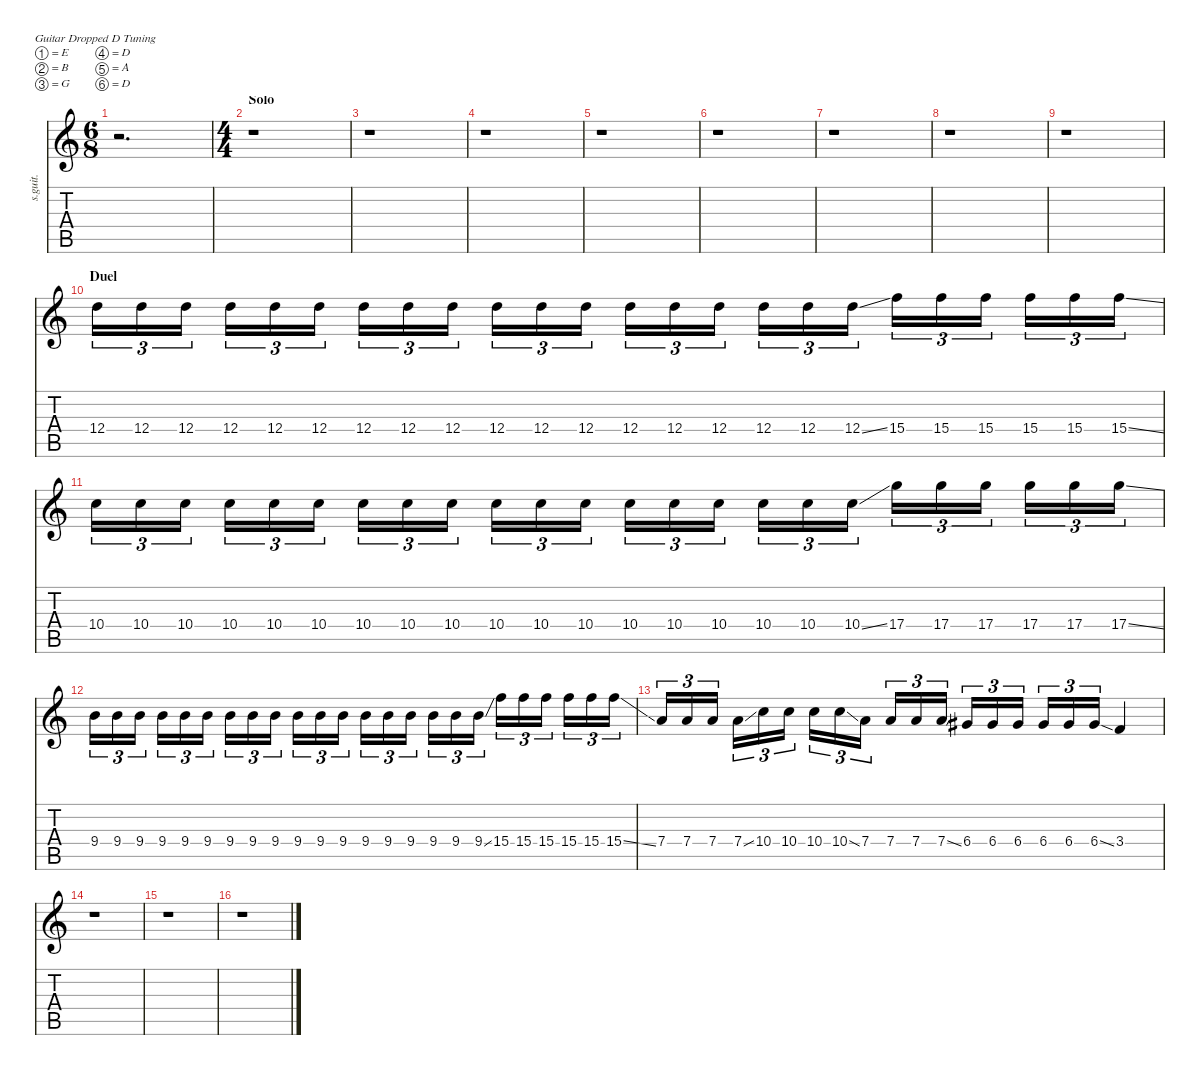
\defaultSystemsLayout 4
\hideDynamics
\bracketExtendMode nobrackets
\track ("Backing Guitar 2" "s.guit.") {instrument distortionguitar}
\staff {score tabs}
\tuning (E4 B3 G3 D3 A2 D2)
\ts (6 8)
\tempo (130 hide)
\clef g2
\ks c
r.2{d dy f} |
\ts (4 4)
\beaming (8 2 2 2 2)
\section ("" "Solo")
r.1 |
r.1 |
r.1 |
r.1 |
r.1 |
r.1 |
r.1 |
r.1 |
\section ("" "Duel")
12.4.16{tu (3 2) lyrics (0 "") lyrics (1 "") lyrics (2 "") lyrics (3 "") lyrics (4 "")} 12.4.16{tu (3 2) lyrics (0 "") lyrics (1 "") lyrics (2 "") lyrics (3 "") lyrics (4 "")} 12.4.16{tu (3 2) lyrics (0 "") lyrics (1 "") lyrics (2 "") lyrics (3 "") lyrics (4 "")} 12.4.16{tu (3 2) lyrics (0 "") lyrics (1 "") lyrics (2 "") lyrics (3 "") lyrics (4 "")} 12.4.16{tu (3 2) lyrics (0 "") lyrics (1 "") lyrics (2 "") lyrics (3 "") lyrics (4 "")} 12.4.16{tu (3 2) lyrics (0 "") lyrics (1 "") lyrics (2 "") lyrics (3 "") lyrics (4 "")} 12.4.16{tu (3 2) lyrics (0 "") lyrics (1 "") lyrics (2 "") lyrics (3 "") lyrics (4 "")} 12.4.16{tu (3 2) lyrics (0 "") lyrics (1 "") lyrics (2 "") lyrics (3 "") lyrics (4 "")} 12.4.16{tu (3 2) lyrics (0 "") lyrics (1 "") lyrics (2 "") lyrics (3 "") lyrics (4 "")} 12.4.16{tu (3 2) lyrics (0 "") lyrics (1 "") lyrics (2 "") lyrics (3 "") lyrics (4 "")} 12.4.16{tu (3 2) lyrics (0 "") lyrics (1 "") lyrics (2 "") lyrics (3 "") lyrics (4 "")} 12.4.16{tu (3 2) lyrics (0 "") lyrics (1 "") lyrics (2 "") lyrics (3 "") lyrics (4 "")} 12.4.16{tu (3 2) lyrics (0 "") lyrics (1 "") lyrics (2 "") lyrics (3 "") lyrics (4 "")} 12.4.16{tu (3 2) lyrics (0 "") lyrics (1 "") lyrics (2 "") lyrics (3 "") lyrics (4 "")} 12.4.16{tu (3 2) lyrics (0 "") lyrics (1 "") lyrics (2 "") lyrics (3 "") lyrics (4 "")} 12.4.16{tu (3 2) lyrics (0 "") lyrics (1 "") lyrics (2 "") lyrics (3 "") lyrics (4 "")} 12.4.16{tu (3 2) lyrics (0 "") lyrics (1 "") lyrics (2 "") lyrics (3 "") lyrics (4 "")} 12.4{ss}.16{tu (3 2) lyrics (0 "") lyrics (1 "") lyrics (2 "") lyrics (3 "") lyrics (4 "")} 15.4.16{tu (3 2) lyrics (0 "") lyrics (1 "") lyrics (2 "") lyrics (3 "") lyrics (4 "")} 15.4.16{tu (3 2) lyrics (0 "") lyrics (1 "") lyrics (2 "") lyrics (3 "") lyrics (4 "")} 15.4.16{tu (3 2) lyrics (0 "") lyrics (1 "") lyrics (2 "") lyrics (3 "") lyrics (4 "")} 15.4.16{tu (3 2) lyrics (0 "") lyrics (1 "") lyrics (2 "") lyrics (3 "") lyrics (4 "")} 15.4.16{tu (3 2) lyrics (0 "") lyrics (1 "") lyrics (2 "") lyrics (3 "") lyrics (4 "")} 15.4{ss}.16{tu (3 2) lyrics (0 "") lyrics (1 "") lyrics (2 "") lyrics (3 "") lyrics (4 "")} |
10.4.16{tu (3 2) lyrics (0 "") lyrics (1 "") lyrics (2 "") lyrics (3 "") lyrics (4 "")} 10.4.16{tu (3 2) lyrics (0 "") lyrics (1 "") lyrics (2 "") lyrics (3 "") lyrics (4 "")} 10.4.16{tu (3 2) lyrics (0 "") lyrics (1 "") lyrics (2 "") lyrics (3 "") lyrics (4 "")} 10.4.16{tu (3 2) lyrics (0 "") lyrics (1 "") lyrics (2 "") lyrics (3 "") lyrics (4 "")} 10.4.16{tu (3 2) lyrics (0 "") lyrics (1 "") lyrics (2 "") lyrics (3 "") lyrics (4 "")} 10.4.16{tu (3 2) lyrics (0 "") lyrics (1 "") lyrics (2 "") lyrics (3 "") lyrics (4 "")} 10.4.16{tu (3 2) lyrics (0 "") lyrics (1 "") lyrics (2 "") lyrics (3 "") lyrics (4 "")} 10.4.16{tu (3 2) lyrics (0 "") lyrics (1 "") lyrics (2 "") lyrics (3 "") lyrics (4 "")} 10.4.16{tu (3 2) lyrics (0 "") lyrics (1 "") lyrics (2 "") lyrics (3 "") lyrics (4 "")} 10.4.16{tu (3 2) lyrics (0 "") lyrics (1 "") lyrics (2 "") lyrics (3 "") lyrics (4 "")} 10.4.16{tu (3 2) lyrics (0 "") lyrics (1 "") lyrics (2 "") lyrics (3 "") lyrics (4 "")} 10.4.16{tu (3 2) lyrics (0 "") lyrics (1 "") lyrics (2 "") lyrics (3 "") lyrics (4 "")} 10.4.16{tu (3 2) lyrics (0 "") lyrics (1 "") lyrics (2 "") lyrics (3 "") lyrics (4 "")} 10.4.16{tu (3 2) lyrics (0 "") lyrics (1 "") lyrics (2 "") lyrics (3 "") lyrics (4 "")} 10.4.16{tu (3 2) lyrics (0 "") lyrics (1 "") lyrics (2 "") lyrics (3 "") lyrics (4 "")} 10.4.16{tu (3 2) lyrics (0 "") lyrics (1 "") lyrics (2 "") lyrics (3 "") lyrics (4 "")} 10.4.16{tu (3 2) lyrics (0 "") lyrics (1 "") lyrics (2 "") lyrics (3 "") lyrics (4 "")} 10.4{ss}.16{tu (3 2) lyrics (0 "") lyrics (1 "") lyrics (2 "") lyrics (3 "") lyrics (4 "")} 17.4.16{tu (3 2) lyrics (0 "") lyrics (1 "") lyrics (2 "") lyrics (3 "") lyrics (4 "")} 17.4.16{tu (3 2) lyrics (0 "") lyrics (1 "") lyrics (2 "") lyrics (3 "") lyrics (4 "")} 17.4.16{tu (3 2) lyrics (0 "") lyrics (1 "") lyrics (2 "") lyrics (3 "") lyrics (4 "")} 17.4.16{tu (3 2) lyrics (0 "") lyrics (1 "") lyrics (2 "") lyrics (3 "") lyrics (4 "")} 17.4.16{tu (3 2) lyrics (0 "") lyrics (1 "") lyrics (2 "") lyrics (3 "") lyrics (4 "")} 17.4{ss}.16{tu (3 2) lyrics (0 "") lyrics (1 "") lyrics (2 "") lyrics (3 "") lyrics (4 "")} |
9.4.16{tu (3 2) lyrics (0 "") lyrics (1 "") lyrics (2 "") lyrics (3 "") lyrics (4 "")} 9.4.16{tu (3 2) lyrics (0 "") lyrics (1 "") lyrics (2 "") lyrics (3 "") lyrics (4 "")} 9.4.16{tu (3 2) lyrics (0 "") lyrics (1 "") lyrics (2 "") lyrics (3 "") lyrics (4 "")} 9.4.16{tu (3 2) lyrics (0 "") lyrics (1 "") lyrics (2 "") lyrics (3 "") lyrics (4 "")} 9.4.16{tu (3 2) lyrics (0 "") lyrics (1 "") lyrics (2 "") lyrics (3 "") lyrics (4 "")} 9.4.16{tu (3 2) lyrics (0 "") lyrics (1 "") lyrics (2 "") lyrics (3 "") lyrics (4 "")} 9.4.16{tu (3 2) lyrics (0 "") lyrics (1 "") lyrics (2 "") lyrics (3 "") lyrics (4 "")} 9.4.16{tu (3 2) lyrics (0 "") lyrics (1 "") lyrics (2 "") lyrics (3 "") lyrics (4 "")} 9.4.16{tu (3 2) lyrics (0 "") lyrics (1 "") lyrics (2 "") lyrics (3 "") lyrics (4 "")} 9.4.16{tu (3 2) lyrics (0 "") lyrics (1 "") lyrics (2 "") lyrics (3 "") lyrics (4 "")} 9.4.16{tu (3 2) lyrics (0 "") lyrics (1 "") lyrics (2 "") lyrics (3 "") lyrics (4 "")} 9.4.16{tu (3 2) lyrics (0 "") lyrics (1 "") lyrics (2 "") lyrics (3 "") lyrics (4 "")} 9.4.16{tu (3 2) lyrics (0 "") lyrics (1 "") lyrics (2 "") lyrics (3 "") lyrics (4 "")} 9.4.16{tu (3 2) lyrics (0 "") lyrics (1 "") lyrics (2 "") lyrics (3 "") lyrics (4 "")} 9.4.16{tu (3 2) lyrics (0 "") lyrics (1 "") lyrics (2 "") lyrics (3 "") lyrics (4 "")} 9.4.16{tu (3 2) lyrics (0 "") lyrics (1 "") lyrics (2 "") lyrics (3 "") lyrics (4 "")} 9.4.16{tu (3 2) lyrics (0 "") lyrics (1 "") lyrics (2 "") lyrics (3 "") lyrics (4 "")} 9.4{ss}.16{tu (3 2) lyrics (0 "") lyrics (1 "") lyrics (2 "") lyrics (3 "") lyrics (4 "")} 15.4.16{tu (3 2) lyrics (0 "") lyrics (1 "") lyrics (2 "") lyrics (3 "") lyrics (4 "")} 15.4.16{tu (3 2) lyrics (0 "") lyrics (1 "") lyrics (2 "") lyrics (3 "") lyrics (4 "")} 15.4.16{tu (3 2) lyrics (0 "") lyrics (1 "") lyrics (2 "") lyrics (3 "") lyrics (4 "")} 15.4.16{tu (3 2) lyrics (0 "") lyrics (1 "") lyrics (2 "") lyrics (3 "") lyrics (4 "")} 15.4.16{tu (3 2) lyrics (0 "") lyrics (1 "") lyrics (2 "") lyrics (3 "") lyrics (4 "")} 15.4{ss}.16{tu (3 2) lyrics (0 "") lyrics (1 "") lyrics (2 "") lyrics (3 "") lyrics (4 "")} |
7.4.16{tu (3 2) lyrics (0 "") lyrics (1 "") lyrics (2 "") lyrics (3 "") lyrics (4 "")} 7.4.16{tu (3 2) lyrics (0 "") lyrics (1 "") lyrics (2 "") lyrics (3 "") lyrics (4 "")} 7.4.16{tu (3 2) lyrics (0 "") lyrics (1 "") lyrics (2 "") lyrics (3 "") lyrics (4 "")} 7.4{ss}.16{tu (3 2) lyrics (0 "") lyrics (1 "") lyrics (2 "") lyrics (3 "") lyrics (4 "")} 10.4.16{tu (3 2) lyrics (0 "") lyrics (1 "") lyrics (2 "") lyrics (3 "") lyrics (4 "")} 10.4.16{tu (3 2) lyrics (0 "") lyrics (1 "") lyrics (2 "") lyrics (3 "") lyrics (4 "")} 10.4.16{tu (3 2) lyrics (0 "") lyrics (1 "") lyrics (2 "") lyrics (3 "") lyrics (4 "")} 10.4{ss}.16{tu (3 2) lyrics (0 "") lyrics (1 "") lyrics (2 "") lyrics (3 "") lyrics (4 "")} 7.4.16{tu (3 2) lyrics (0 "") lyrics (1 "") lyrics (2 "") lyrics (3 "") lyrics (4 "")} 7.4.16{tu (3 2) lyrics (0 "") lyrics (1 "") lyrics (2 "") lyrics (3 "") lyrics (4 "")} 7.4.16{tu (3 2) lyrics (0 "") lyrics (1 "") lyrics (2 "") lyrics (3 "") lyrics (4 "")} 7.4{ss}.16{tu (3 2) lyrics (0 "") lyrics (1 "") lyrics (2 "") lyrics (3 "") lyrics (4 "")} 6.4{acc #}.16{tu (3 2) lyrics (0 "") lyrics (1 "") lyrics (2 "") lyrics (3 "") lyrics (4 "")} 6.4{acc #}.16{tu (3 2) lyrics (0 "") lyrics (1 "") lyrics (2 "") lyrics (3 "") lyrics (4 "")} 6.4{acc #}.16{tu (3 2) lyrics (0 "") lyrics (1 "") lyrics (2 "") lyrics (3 "") lyrics (4 "")} 6.4{acc #}.16{tu (3 2) lyrics (0 "") lyrics (1 "") lyrics (2 "") lyrics (3 "") lyrics (4 "")} 6.4{acc #}.16{tu (3 2) lyrics (0 "") lyrics (1 "") lyrics (2 "") lyrics (3 "") lyrics (4 "")} 6.4{ss acc #}.16{tu (3 2) lyrics (0 "") lyrics (1 "") lyrics (2 "") lyrics (3 "") lyrics (4 "")} 3.4.4{lyrics (0 "") lyrics (1 "") lyrics (2 "") lyrics (3 "") lyrics (4 "")} |
r.1 |
r.1 |
r.1
